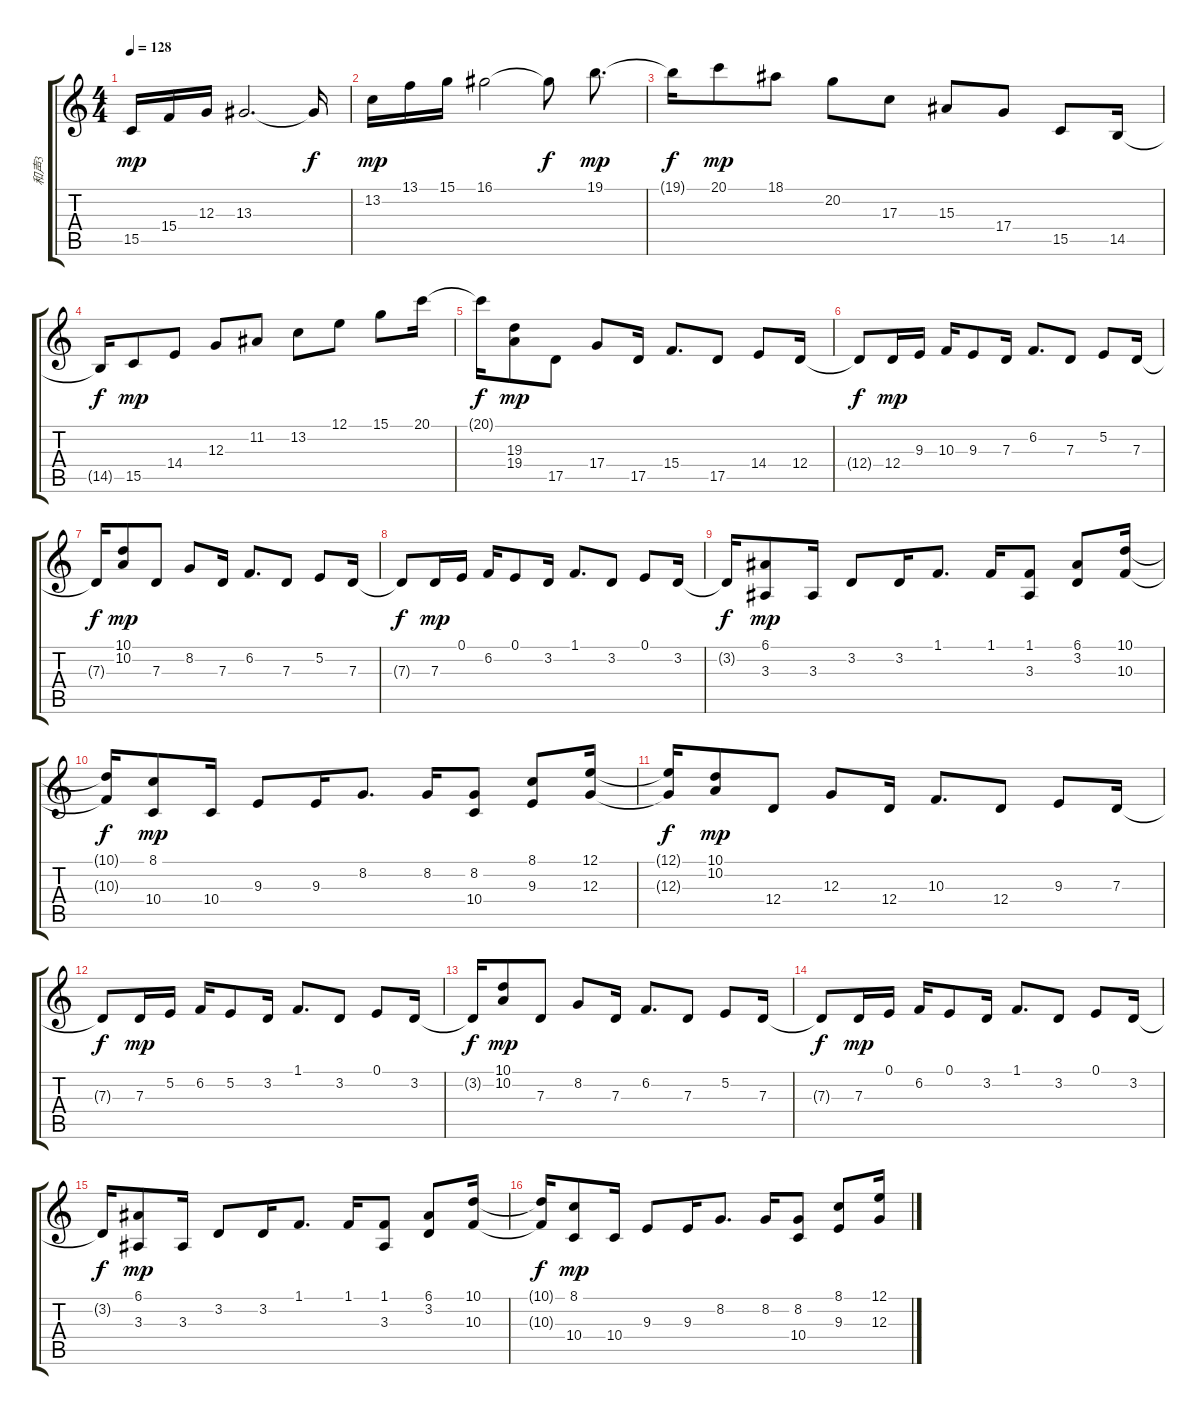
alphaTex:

\track ("和声3" "和声3") {instrument brasssection}
\staff {score tabs}
\tuning (E4 B3 G3 D3 A2 E2) {hide}
\ts (4 4)
\tempo 128
\clef g2
\ks c
15.5.16{dy mp} 15.4.16 12.3.16 13.3.2{d} 13.3{t}.16{dy f} |
13.2.16{dy mp} 13.1.16 15.1.16 16.1.2 16.1{t}.8{dy f} 19.1.8{d dy mp} |
19.1{t}.16{dy f} 20.1.8{dy mp} 18.1.8 20.2.8 17.3.8 15.3.8 17.4.8 15.5.8 14.5.16 |
14.5{t}.16{dy f} 15.5.8{dy mp} 14.4.8 12.3.8 11.2.8 13.2.8 12.1.8 15.1.8 20.1.16 |
20.1{t}.16{dy f} (19.3 19.4).8{dy mp} 17.5.8 17.4.8 17.5.16 15.4.8{d} 17.5.8 14.4.8 12.4.16 |
12.4{t}.8{dy f} 12.4.16{dy mp} 9.3.16 10.3.16 9.3.8 7.3.16 6.2.8{d} 7.3.8 5.2.8 7.3.16 |
7.3{t}.16{dy f} (10.1 10.2).8{dy mp} 7.3.8 8.2.8 7.3.16 6.2.8{d} 7.3.8 5.2.8 7.3.16 |
7.3{t}.8{dy f} 7.3.16{dy mp} 0.1.16 6.2.16 0.1.8 3.2.16 1.1.8{d} 3.2.8 0.1.8 3.2.16 |
3.2{t}.16{dy f} (6.1 3.3).8{dy mp} 3.3.16 3.2.8 3.2.16 1.1.8{d} 1.1.16 (1.1 3.3).8 (6.1 3.2).8 (10.1 10.3).16 |
(10.1{t} 10.3{t}).16{dy f} (8.1 10.4).8{dy mp} 10.4.16 9.3.8 9.3.16 8.2.8{d} 8.2.16 (8.2 10.4).8 (8.1 9.3).8 (12.1 12.3).16 |
(12.1{t} 12.3{t}).16{dy f} (10.1 10.2).8{dy mp} 12.4.8 12.3.8 12.4.16 10.3.8{d} 12.4.8 9.3.8 7.3.16 |
7.3{t}.8{dy f} 7.3.16{dy mp} 5.2.16 6.2.16 5.2.8 3.2.16 1.1.8{d} 3.2.8 0.1.8 3.2.16 |
3.2{t}.16{dy f} (10.1 10.2).8{dy mp} 7.3.8 8.2.8 7.3.16 6.2.8{d} 7.3.8 5.2.8 7.3.16 |
7.3{t}.8{dy f} 7.3.16{dy mp} 0.1.16 6.2.16 0.1.8 3.2.16 1.1.8{d} 3.2.8 0.1.8 3.2.16 |
3.2{t}.16{dy f} (6.1 3.3).8{dy mp} 3.3.16 3.2.8 3.2.16 1.1.8{d} 1.1.16 (1.1 3.3).8 (6.1 3.2).8 (10.1 10.3).16 |
(10.1{t} 10.3{t}).16{dy f} (8.1 10.4).8{dy mp} 10.4.16 9.3.8 9.3.16 8.2.8{d} 8.2.16 (8.2 10.4).8 (8.1 9.3).8 (12.1 12.3).16
